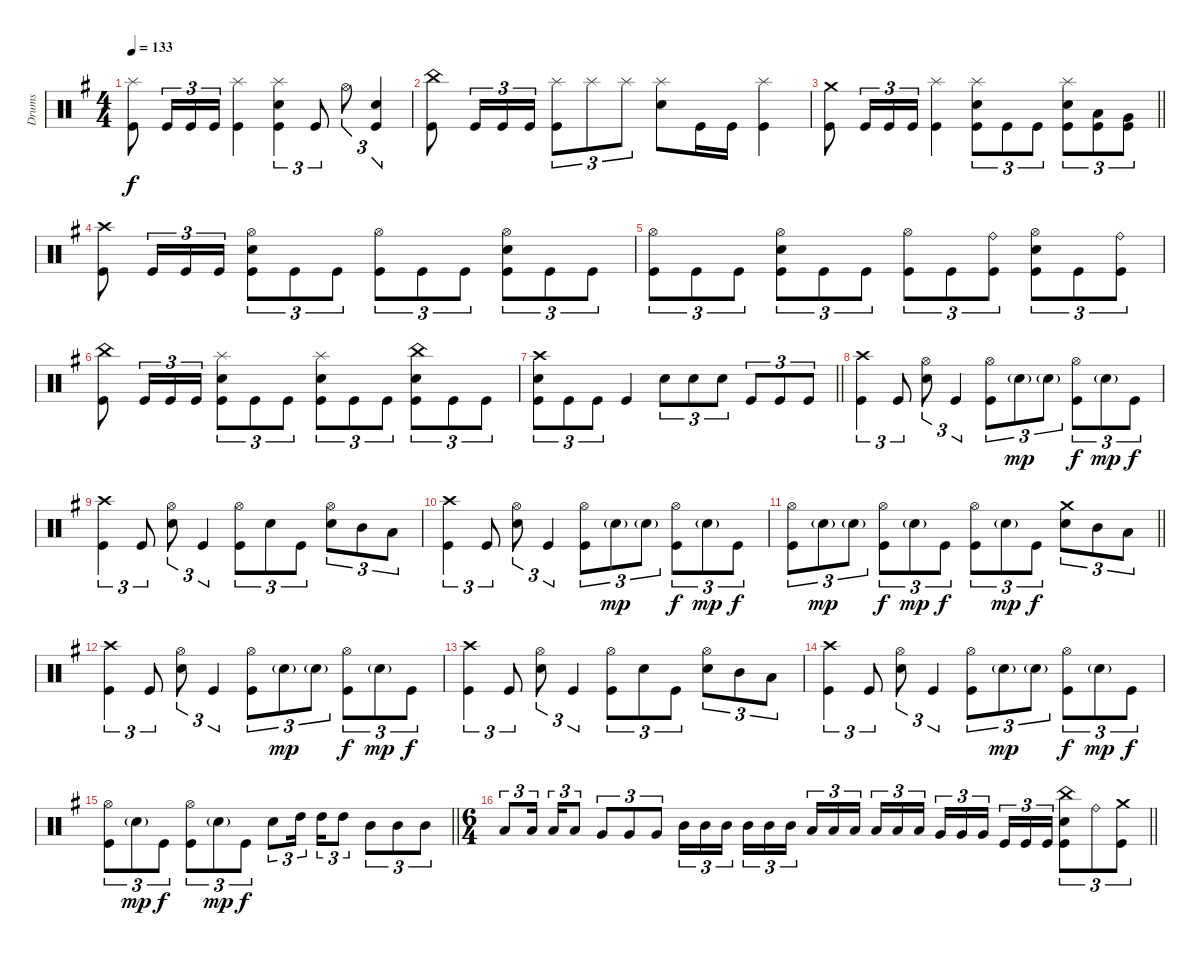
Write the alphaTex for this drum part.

\track ("Drums" "Drums") {instrument percussion}
\staff
\articulation defaults
\ts (4 4)
\tempo 133
\clef neutral
\ks eminor
("Splash (hit)" "Kick (hit)").8{dy f} "Kick (hit)".16{tu (3 2)} "Kick (hit)".16{tu (3 2)} "Kick (hit)".16{tu (3 2)} ("Splash (hit)" "Kick (hit)").4 ("Splash (hit)" "Electric Snare (hit)" "Kick (hit)").4{tu (3 2)} "Kick (hit)".8{tu (3 2)} "Hi-Hat (open)".8{tu (3 2)} ("Electric Snare (hit)" "Kick (hit)").4{tu (3 2)} |
("China (hit)" "Kick (hit)").8 "Kick (hit)".16{tu (3 2)} "Kick (hit)".16{tu (3 2)} "Kick (hit)".16{tu (3 2)} ("Splash (hit)" "Kick (hit)").8{tu (3 2)} "Splash (hit)".8{tu (3 2)} "Splash (hit)".8{tu (3 2)} ("Splash (hit)" "Electric Snare (hit)").8 "Kick (hit)".16 "Kick (hit)".16 ("Splash (hit)" "Kick (hit)").4 |
\barLineRight lightlight
("Crash medium (hit)" "Kick (hit)").8 "Kick (hit)".16{tu (3 2)} "Kick (hit)".16{tu (3 2)} "Kick (hit)".16{tu (3 2)} ("Splash (hit)" "Kick (hit)").4 ("Splash (hit)" "Electric Snare (hit)" "Kick (hit)").8{tu (3 2)} "Kick (hit)".8{tu (3 2)} "Kick (hit)".8{tu (3 2)} ("Splash (hit)" "Electric Snare (hit)" "Kick (hit)").8{tu (3 2)} ("Low Tom (hit)" "Kick (hit)").8{tu (3 2)} ("Very Low Tom (hit)" "Kick (hit)").8{tu (3 2)} |
("Crash high (hit)" "Kick (hit)").8 "Kick (hit)".16{tu (3 2)} "Kick (hit)".16{tu (3 2)} "Kick (hit)".16{tu (3 2)} ("Hi-Hat (open)" "Electric Snare (hit)" "Kick (hit)").8{tu (3 2)} "Kick (hit)".8{tu (3 2)} "Kick (hit)".8{tu (3 2)} ("Hi-Hat (open)" "Kick (hit)").8{tu (3 2)} "Kick (hit)".8{tu (3 2)} "Kick (hit)".8{tu (3 2)} ("Hi-Hat (open)" "Electric Snare (hit)" "Kick (hit)").8{tu (3 2)} "Kick (hit)".8{tu (3 2)} "Kick (hit)".8{tu (3 2)} |
("Hi-Hat (open)" "Kick (hit)").8{tu (3 2)} "Kick (hit)".8{tu (3 2)} "Kick (hit)".8{tu (3 2)} ("Hi-Hat (open)" "Electric Snare (hit)" "Kick (hit)").8{tu (3 2)} "Kick (hit)".8{tu (3 2)} "Kick (hit)".8{tu (3 2)} ("Hi-Hat (open)" "Kick (hit)").8{tu (3 2)} "Kick (hit)".8{tu (3 2)} ("Ride (bell)" "Kick (hit)").8{tu (3 2)} ("Hi-Hat (open)" "Electric Snare (hit)" "Kick (hit)").8{tu (3 2)} "Kick (hit)".8{tu (3 2)} ("Ride (bell)" "Kick (hit)").8{tu (3 2)} |
("China (hit)" "Kick (hit)").8 "Kick (hit)".16{tu (3 2)} "Kick (hit)".16{tu (3 2)} "Kick (hit)".16{tu (3 2)} ("Splash (hit)" "Electric Snare (hit)" "Kick (hit)").8{tu (3 2)} "Kick (hit)".8{tu (3 2)} "Kick (hit)".8{tu (3 2)} ("Splash (hit)" "Electric Snare (hit)" "Kick (hit)").8{tu (3 2)} "Kick (hit)".8{tu (3 2)} "Kick (hit)".8{tu (3 2)} ("China (hit)" "Electric Snare (hit)" "Kick (hit)").8{tu (3 2)} "Kick (hit)".8{tu (3 2)} "Kick (hit)".8{tu (3 2)} |
\barLineRight lightlight
("Crash high (hit)" "Electric Snare (hit)" "Kick (hit)").8{tu (3 2)} "Kick (hit)".8{tu (3 2)} "Kick (hit)".8{tu (3 2)} "Kick (hit)".4 "Electric Snare (hit)".8{tu (3 2)} "Electric Snare (hit)".8{tu (3 2)} "Electric Snare (hit)".8{tu (3 2)} "Kick (hit)".8{tu (3 2)} "Kick (hit)".8{tu (3 2)} "Kick (hit)".8{tu (3 2)} |
\section ("" "")
("Crash high (hit)" "Kick (hit)").4{tu (3 2)} "Kick (hit)".8{tu (3 2)} ("Hi-Hat (open)" "Electric Snare (hit)").8{tu (3 2)} "Kick (hit)".4{tu (3 2)} ("Hi-Hat (open)" "Kick (hit)").8{tu (3 2)} "Electric Snare (hit)"{g}.8{tu (3 2) dy mp} "Electric Snare (hit)"{g}.8{tu (3 2)} ("Hi-Hat (open)" "Kick (hit)").8{tu (3 2) dy f} "Electric Snare (hit)"{g}.8{tu (3 2) dy mp} "Kick (hit)".8{tu (3 2) dy f} |
("Crash high (hit)" "Kick (hit)").4{tu (3 2)} "Kick (hit)".8{tu (3 2)} ("Hi-Hat (open)" "Electric Snare (hit)").8{tu (3 2)} "Kick (hit)".4{tu (3 2)} ("Hi-Hat (open)" "Kick (hit)").8{tu (3 2)} "Electric Snare (hit)".8{tu (3 2)} "Kick (hit)".8{tu (3 2)} ("Hi-Hat (open)" "Electric Snare (hit)").8{tu (3 2)} "Mid Tom (hit)".8{tu (3 2)} "Low Tom (hit)".8{tu (3 2)} |
("Crash high (hit)" "Kick (hit)").4{tu (3 2)} "Kick (hit)".8{tu (3 2)} ("Hi-Hat (open)" "Electric Snare (hit)").8{tu (3 2)} "Kick (hit)".4{tu (3 2)} ("Hi-Hat (open)" "Kick (hit)").8{tu (3 2)} "Electric Snare (hit)"{g}.8{tu (3 2) dy mp} "Electric Snare (hit)"{g}.8{tu (3 2)} ("Hi-Hat (open)" "Kick (hit)").8{tu (3 2) dy f} "Electric Snare (hit)"{g}.8{tu (3 2) dy mp} "Kick (hit)".8{tu (3 2) dy f} |
\barLineRight lightlight
("Hi-Hat (open)" "Kick (hit)").8{tu (3 2)} "Electric Snare (hit)"{g}.8{tu (3 2) dy mp} "Electric Snare (hit)"{g}.8{tu (3 2)} ("Hi-Hat (open)" "Kick (hit)").8{tu (3 2) dy f} "Electric Snare (hit)"{g}.8{tu (3 2) dy mp} "Kick (hit)".8{tu (3 2) dy f} ("Hi-Hat (open)" "Kick (hit)").8{tu (3 2)} "Electric Snare (hit)"{g}.8{tu (3 2) dy mp} "Kick (hit)".8{tu (3 2) dy f} ("Crash medium (hit)" "Electric Snare (hit)").8{tu (3 2)} "Mid Tom (hit)".8{tu (3 2)} "Low Tom (hit)".8{tu (3 2)} |
("Crash high (hit)" "Kick (hit)").4{tu (3 2)} "Kick (hit)".8{tu (3 2)} ("Hi-Hat (open)" "Electric Snare (hit)").8{tu (3 2)} "Kick (hit)".4{tu (3 2)} ("Hi-Hat (open)" "Kick (hit)").8{tu (3 2)} "Electric Snare (hit)"{g}.8{tu (3 2) dy mp} "Electric Snare (hit)"{g}.8{tu (3 2)} ("Hi-Hat (open)" "Kick (hit)").8{tu (3 2) dy f} "Electric Snare (hit)"{g}.8{tu (3 2) dy mp} "Kick (hit)".8{tu (3 2) dy f} |
("Crash high (hit)" "Kick (hit)").4{tu (3 2)} "Kick (hit)".8{tu (3 2)} ("Hi-Hat (open)" "Electric Snare (hit)").8{tu (3 2)} "Kick (hit)".4{tu (3 2)} ("Hi-Hat (open)" "Kick (hit)").8{tu (3 2)} "Electric Snare (hit)".8{tu (3 2)} "Kick (hit)".8{tu (3 2)} ("Hi-Hat (open)" "Electric Snare (hit)").8{tu (3 2)} "Mid Tom (hit)".8{tu (3 2)} "Low Tom (hit)".8{tu (3 2)} |
("Crash high (hit)" "Kick (hit)").4{tu (3 2)} "Kick (hit)".8{tu (3 2)} ("Hi-Hat (open)" "Electric Snare (hit)").8{tu (3 2)} "Kick (hit)".4{tu (3 2)} ("Hi-Hat (open)" "Kick (hit)").8{tu (3 2)} "Electric Snare (hit)"{g}.8{tu (3 2) dy mp} "Electric Snare (hit)"{g}.8{tu (3 2)} ("Hi-Hat (open)" "Kick (hit)").8{tu (3 2) dy f} "Electric Snare (hit)"{g}.8{tu (3 2) dy mp} "Kick (hit)".8{tu (3 2) dy f} |
\barLineRight lightlight
("Hi-Hat (open)" "Kick (hit)").8{tu (3 2)} "Electric Snare (hit)"{g}.8{tu (3 2) dy mp} "Kick (hit)".8{tu (3 2) dy f} ("Hi-Hat (open)" "Kick (hit)").8{tu (3 2)} "Electric Snare (hit)"{g}.8{tu (3 2) dy mp} "Kick (hit)".8{tu (3 2) dy f} "Electric Snare (hit)".8{tu (3 2)} "High Tom (hit)".16{tu (3 2) beam splitsecondary} "High Tom (hit)".16{tu (3 2)} "High Tom (hit)".8{tu (3 2)} "Mid Tom (hit)".8{tu (3 2)} "Mid Tom (hit)".8{tu (3 2)} "Mid Tom (hit)".8{tu (3 2)} |
\ts (6 4)
\barLineRight lightlight "Low Tom (hit)".8{tu (3 2)} "Low Tom (hit)".16{tu (3 2) beam splitsecondary} "Low Tom (hit)".16{tu (3 2)} "Low Tom (hit)".8{tu (3 2)} "Very Low Tom (hit)".8{tu (3 2)} "Very Low Tom (hit)".8{tu (3 2)} "Very Low Tom (hit)".8{tu (3 2)} "Mid Tom (hit)".16{tu (3 2)} "Mid Tom (hit)".16{tu (3 2)} "Mid Tom (hit)".16{tu (3 2) beam splitsecondary} "Mid Tom (hit)".16{tu (3 2)} "Mid Tom (hit)".16{tu (3 2)} "Mid Tom (hit)".16{tu (3 2)} "Low Tom (hit)".16{tu (3 2)} "Low Tom (hit)".16{tu (3 2)} "Low Tom (hit)".16{tu (3 2) beam splitsecondary} "Low Tom (hit)".16{tu (3 2)} "Low Tom (hit)".16{tu (3 2)} "Low Tom (hit)".16{tu (3 2) beam splitsecondary} "Very Low Tom (hit)".16{tu (3 2)} "Very Low Tom (hit)".16{tu (3 2)} "Very Low Tom (hit)".16{tu (3 2) beam splitsecondary} "Kick (hit)".16{tu (3 2)} "Kick (hit)".16{tu (3 2)} "Kick (hit)".16{tu (3 2)}
("China (hit)" "Electric Snare (hit)" "Kick (hit)").8{tu (3 2)} "Ride (bell)".8{tu (3 2)} ("Crash medium (hit)" "Kick (hit)").8{tu (3 2)}
